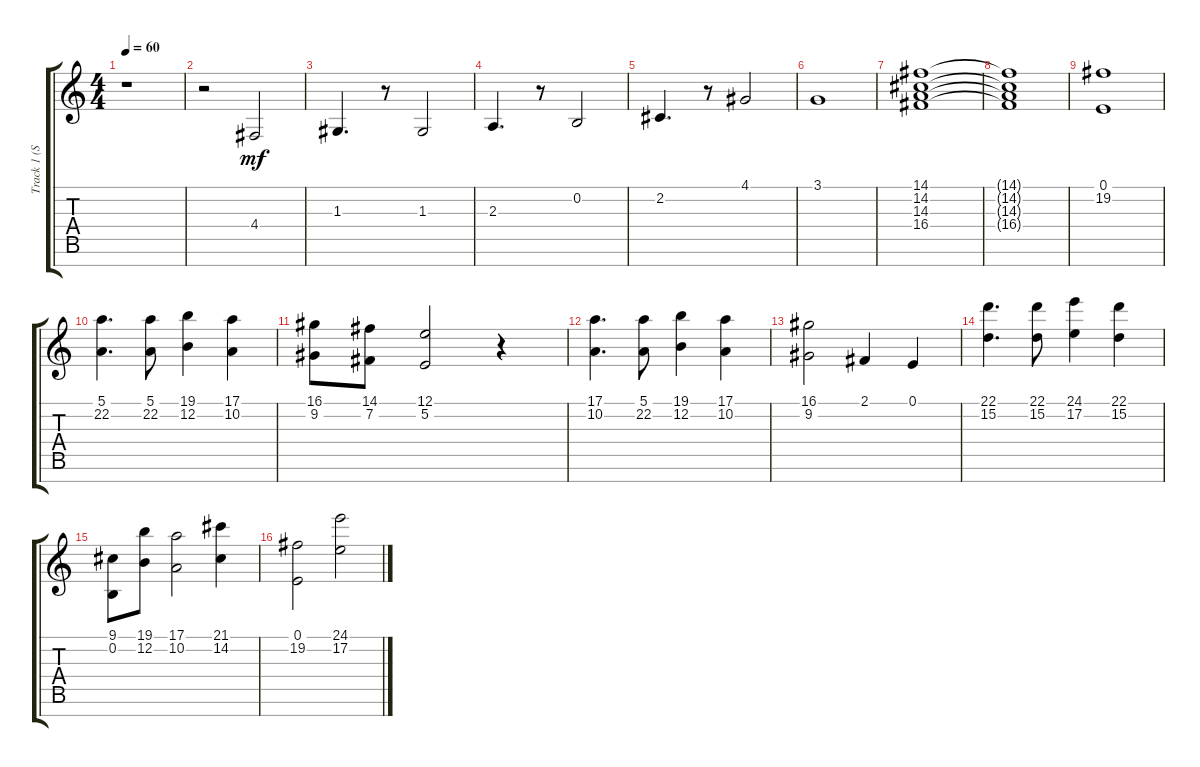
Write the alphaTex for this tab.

\track ("Track 1 (Staff 1)" "Track 1 (S") {solo instrument acousticgrandpiano}
\staff {score tabs}
\tuning (E4 B3 G3 D3 A2 E2 B1) {hide}
\ts (4 4)
\tempo 60
\clef g2
\ks c
r.1{dy mf instrument acousticgrandpiano} |
r.2 4.4.2 |
1.3.4{d} r.8 1.3.2 |
2.3.4{d} r.8 0.2.2 |
2.2.4{d} r.8 4.1.2 |
3.1.1 |
(14.1 14.2 14.3 16.4).1 |
(14.1{t} 14.2{t} 14.3{t} 16.4{t}).1 |
(0.1 19.2).1 |
(5.1 22.2).4{d} (5.1 22.2).8 (19.1 12.2).4 (17.1 10.2).4 |
(16.1 9.2).8 (14.1 7.2).8 (12.1 5.2).2 r.4 |
(17.1 10.2).4{d} (5.1 22.2).8 (19.1 12.2).4 (17.1 10.2).4 |
(16.1 9.2).2 2.1.4 0.1.4 |
(22.1 15.2).4{d} (22.1 15.2).8 (24.1 17.2).4 (22.1 15.2).4 |
(9.1 0.2).8 (19.1 12.2).8 (17.1 10.2).2 (21.1 14.2).4 |
(0.1 19.2).2 (24.1 17.2).2
